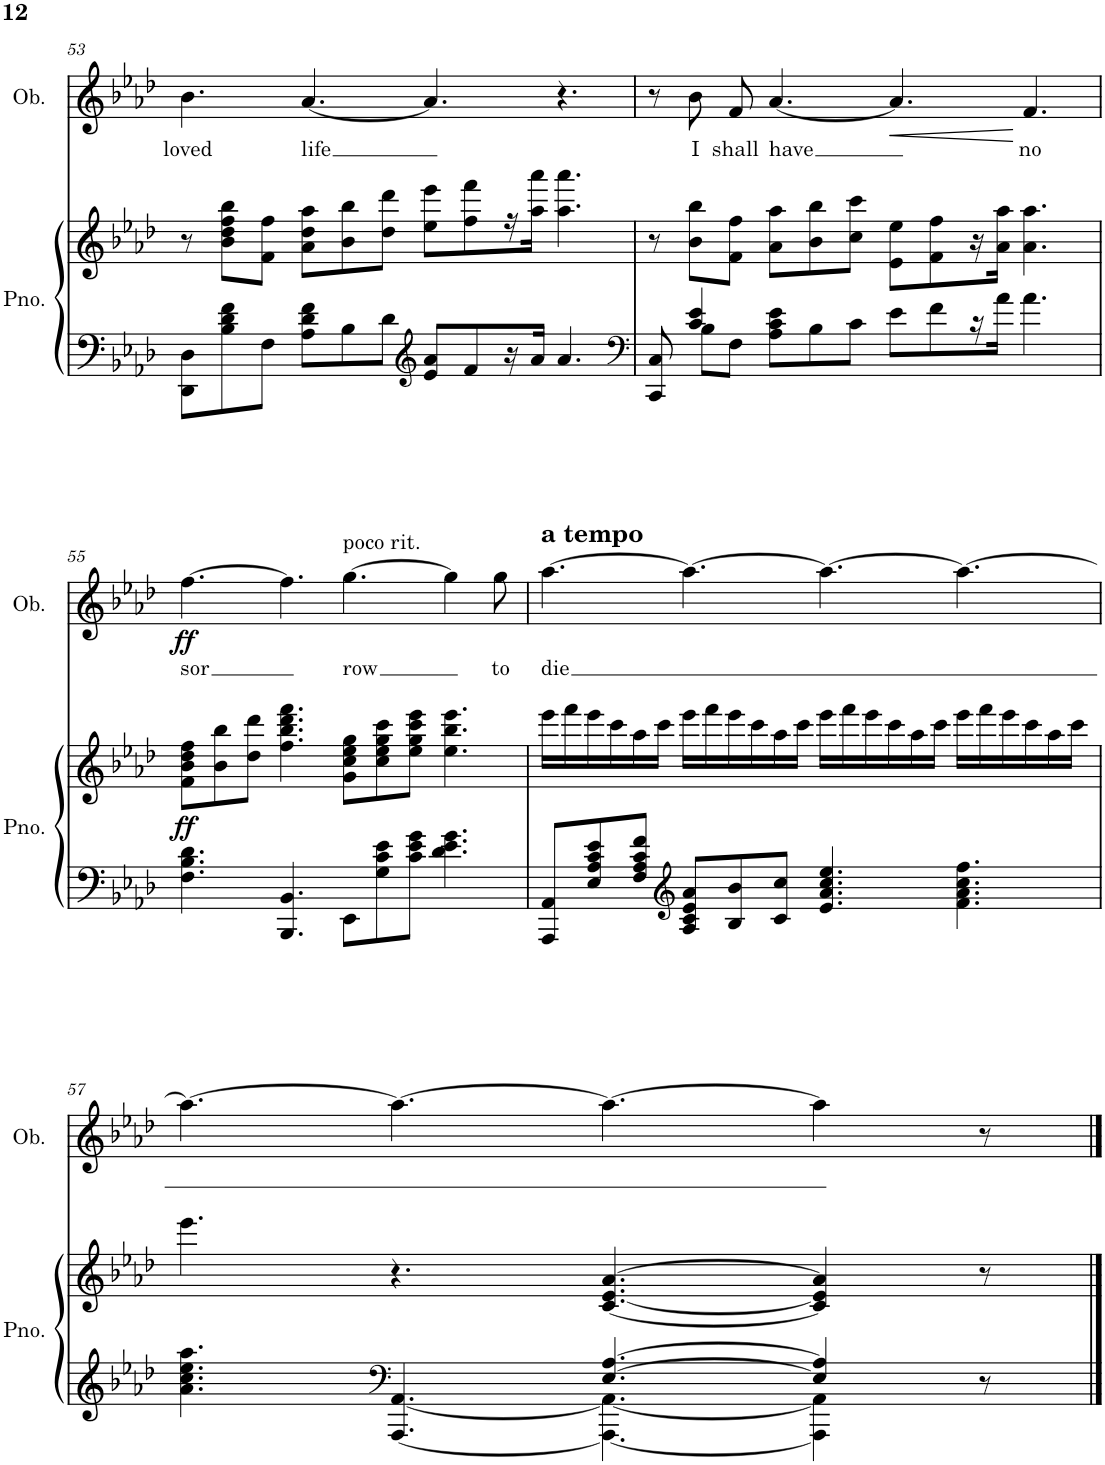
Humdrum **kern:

**kern	**kern	**dynam	**kern	**text	**dynam
*part2	*part2	*part2	*part1	*part1	*part1
*staff3	*staff2	*staff2/3	*staff1	*staff1	*staff1
*I"Piano	*	*	*I"Oboe	*	*
*I'Pno.	*	*	*I'Ob.	*	*
!!LO:PB:g=z
*clefF4	*clefG2	*	*clefG2	*	*
*k[b-e-a-d-]	*k[b-e-a-d-]	*	*k[b-e-a-d-]	*	*
*M12/8	*M12/8	*	*M12/8	*	*
=53	=53	=53	=53	=53	=53
!	!	!	!	!LO:LY:b	!
8DD-\ 8D-\L	8r	.	4.b-\	loved	.
8B-\ 8d-\ 8f\	8b-\ 8dd-\ 8ff\ 8bb-\L	.	.	.	.
8F\J	8f\ 8ff\J	.	.	.	.
!	!	!	!	!LO:LY:b	!
8A-\ 8d-\ 8f\L	8a-\ 8dd-\ 8aa-\L	.	[4.a-/	life	.
8B-\	8b-\ 8bb-\	.	.	.	.
8d-\J	8dd-\ 8ddd-\J	.	.	.	.
*clefG2	*	*	*	*	*
8e-/ 8a-/L	8ee-\ 8eee-\L	.	4.a-/]	.	.
8f/	8ff\ 8fff\	.	.	.	.
16r	16r	.	.	.	.
16a-/JJ	16aa-\ 16aaa-\JJ	.	.	.	.
4.a-/	4.aa-\ 4.aaa-\	.	4.r	.	.
=54	=54	=54	=54	=54	=54
*clefF4	*	*	*	*	*
*^	*	*	*	*	*
8CC/ 8C/	8ryy	8r	.	8r	.	.
!	!	!	!	!	!LO:LY:b	!
4c/ 4e-/	8B-\L	8b-\ 8bb-\L	.	8b-/L	I	.
!	!	!	!	!	!LO:LY:b	!
.	8F\J	8f\ 8ff\J	.	8f/J	shall	.
!	!	!	!	!	!LO:LY:b	!
8A-\ 8c\ 8e-\L	1ryy	8a-\ 8aa-\L	.	[4.a-/	have	.
8B-\	.	8b-\ 8bb-\	.	.	.	.
8c\J	.	8cc\ 8ccc\J	.	.	.	.
!	!	!	!	!	!	!LO:HP:b
8e-\L	.	8e-\ 8ee-\L	.	4.a-/]	.	<
8f\	.	8f\ 8ff\	.	.	.	.
16r	.	16r	.	.	.	.
16a-\JJ	.	16a-\ 16aa-\JJ	.	.	.	.
!	!	!	!	!	!LO:LY:b	!
4.a-\	.	4.a-\ 4.aa-\	.	4.f/	no	[
.	8ryy	.	.	.	.	.
!!LO:LB:g=z
=55	=55	=55	=55	=55	=55	=55
!	!	!	!LO:DY:b	!	!LO:LY:b	!LO:DY:b
*v	*v	*	*	*	*	*
4.F\ 4.B-\ 4.d-\	8f\ 8b-\ 8dd-\ 8ff\L	ff	[4.ff\	sor	ff
.	8b-\ 8bb-\	.	.	.	.
.	8dd-\ 8ddd-\J	.	.	.	.
4.BBB-/ 4.BB-/	4.ff\ 4.bb-\ 4.ddd-\ 4.fff\	.	4.ff\]	.	.
!	!	!	!LO:TX:a:t=poco rit.	!	!
!	!	!	!	!LO:LY:b	!
8EE-\L	8g\ 8cc\ 8ee-\ 8gg\L	.	[4.gg\	row	.
8G\ 8c\ 8e-\	8cc\ 8ee-\ 8gg\ 8ccc\	.	.	.	.
8c\ 8e-\ 8g\J	8ee-\ 8gg\ 8ccc\ 8eee-\J	.	.	.	.
4.d-\ 4.e-\ 4.g\	4.ee-\ 4.bb-\ 4.eee-\	.	4gg\]	.	.
!	!	!	!	!LO:LY:b	!
.	.	.	8gg\	to	.
=56	=56	=56	=56	=56	=56
!	!	!	!LO:TX:a:B:t=a tempo	!	!
!	!	!	!	!LO:LY:b	!
8AAA-/ 8AA-/L	16eee-\LL	.	[4.aa-\	die	.
.	16fff\	.	.	.	.
8E-/ 8A-/ 8c/ 8e-/	16eee-\	.	.	.	.
.	16ccc\	.	.	.	.
8F/ 8A-/ 8c/ 8f/J	16aa-\	.	.	.	.
.	16ccc\JJ	.	.	.	.
*clefG2	*	*	*	*	*
8A-/ 8c/ 8e-/ 8a-/L	16eee-\LL	.	4.aa-\_	.	.
.	16fff\	.	.	.	.
8B-/ 8b-/	16eee-\	.	.	.	.
.	16ccc\	.	.	.	.
8c/ 8cc/J	16aa-\	.	.	.	.
.	16ccc\JJ	.	.	.	.
4.e-/ 4.a-/ 4.cc/ 4.ee-/	16eee-\LL	.	4.aa-\_	.	.
.	16fff\	.	.	.	.
.	16eee-\	.	.	.	.
.	16ccc\	.	.	.	.
.	16aa-\	.	.	.	.
.	16ccc\JJ	.	.	.	.
4.f\ 4.a-\ 4.cc\ 4.ff\	16eee-\LL	.	4.aa-\_	.	.
.	16fff\	.	.	.	.
.	16eee-\	.	.	.	.
.	16ccc\	.	.	.	.
.	16aa-\	.	.	.	.
.	16ccc\JJ	.	.	.	.
!!LO:LB:g=z
=57	=57	=57	=57	=57	=57
*^	*	*	*	*	*
4.a-\ 4.cc\ 4.ee-\ 4.aa-\	2.ryy	4.eee-\	.	4.aa-\_	.	.
*clefF4	*	*	*	*	*	*
[4.AAA-/ [4.AA-/	.	4.r	.	4.aa-\_	.	.
[4.E-/ [4.A-/	4.AAA-\_ 4.AA-\_	[4.c/ [4.e-/ [4.a-/	.	4.aa-\_	.	.
4E-/] 4A-/]	4AAA-\] 4AA-\]	4c/] 4e-/] 4a-/]	.	4aa-\]	.	.
8r	8ryy	8r	.	8r	.	.
*v	*v	*	*	*	*	*
==	==	==	==	==	==
*-	*-	*-	*-	*-	*-
